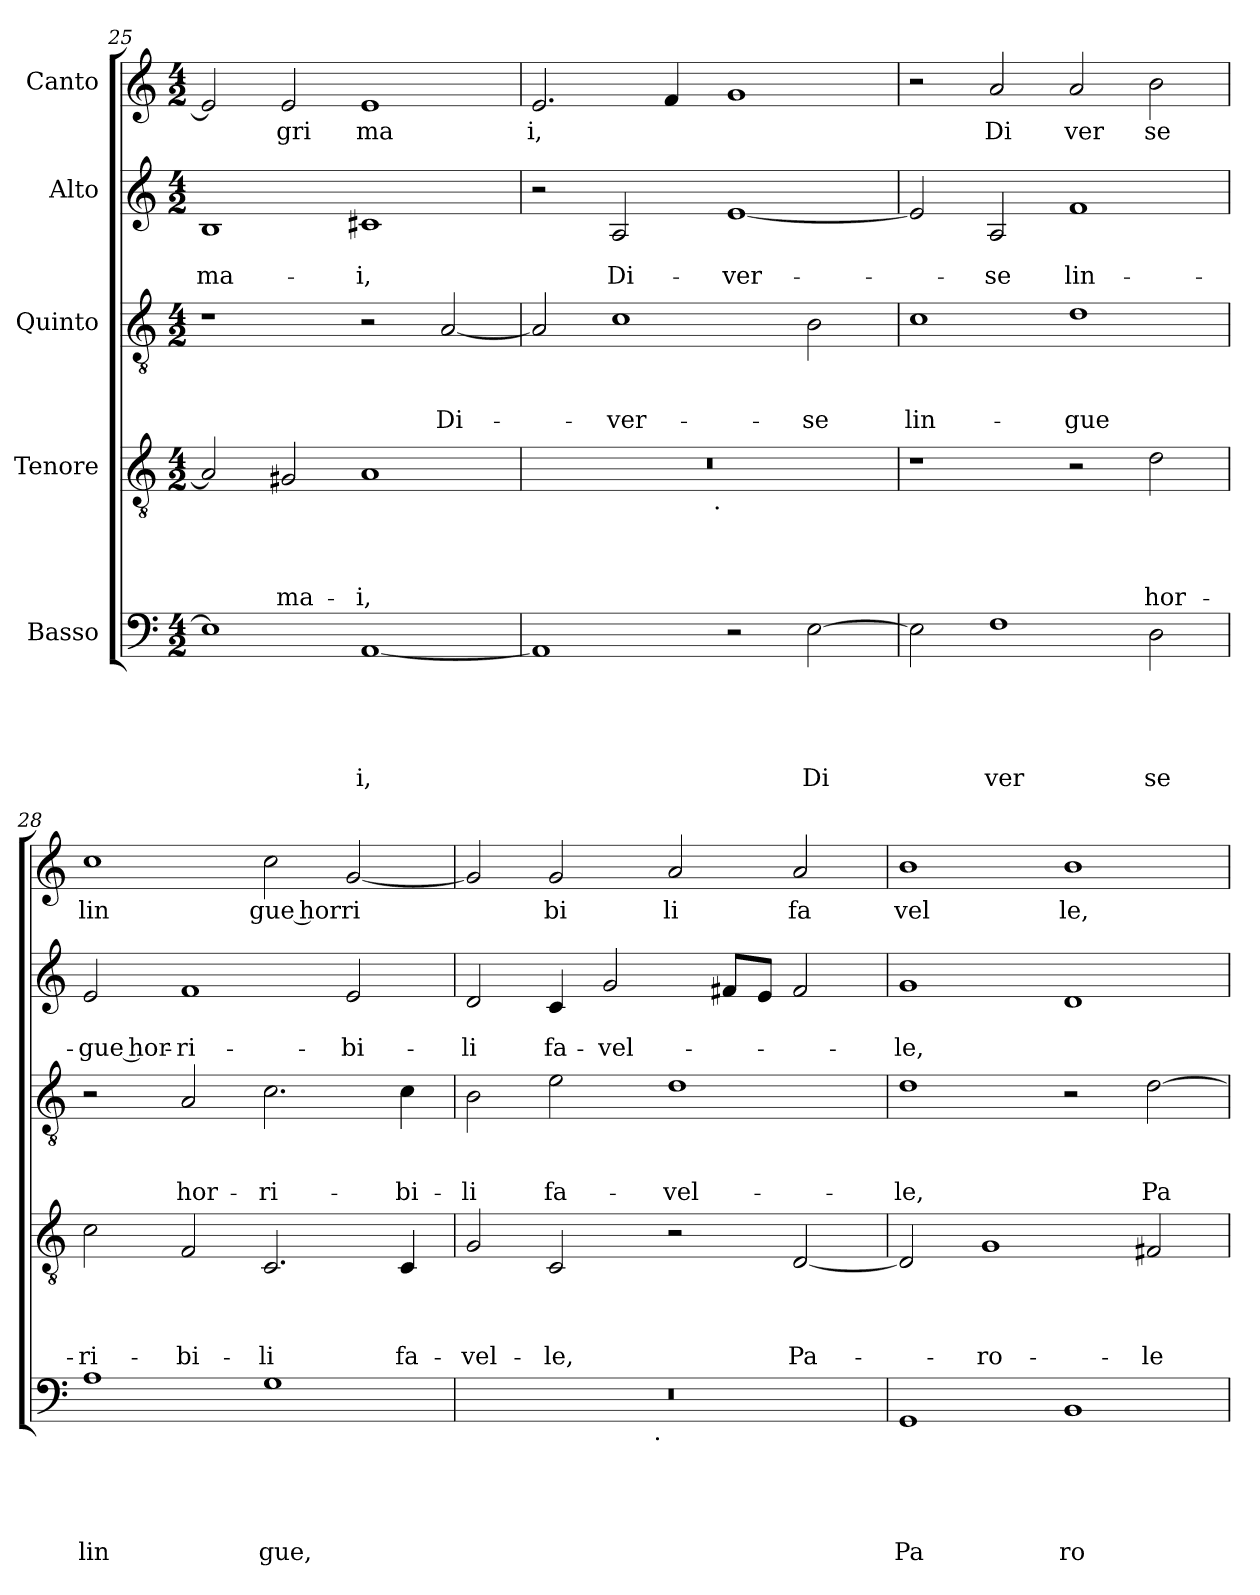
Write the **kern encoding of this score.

**kern	**text	**text	**text	**text	**text	**kern	**text	**text	**text	**text	**kern	**text	**text	**text	**kern	**text	**text	**kern	**text
*part5	*part5	*part5	*part5	*part5	*part5	*part4	*part4	*part4	*part4	*part4	*part3	*part3	*part3	*part3	*part2	*part2	*part2	*part1	*part1
*staff5	*staff5	*staff5	*staff5	*staff5	*staff5	*staff4	*staff4	*staff4	*staff4	*staff4	*staff3	*staff3	*staff3	*staff3	*staff2	*staff2	*staff2	*staff1	*staff1
*I"Basso	*	*	*	*	*	*I"Tenore	*	*	*	*	*I"Quinto	*	*	*	*I"Alto	*	*	*I"Canto	*
*clefF4	*	*	*	*	*	*clefGv2	*	*	*	*	*clefGv2	*	*	*	*clefG2	*	*	*clefG2	*
*k[]	*	*	*	*	*	*k[]	*	*	*	*	*k[]	*	*	*	*k[]	*	*	*k[]	*
*C:	*	*	*	*	*	*C:	*	*	*	*	*C:	*	*	*	*C:	*	*	*C:	*
*M4/2	*	*	*	*	*	*M4/2	*	*	*	*	*M4/2	*	*	*	*M4/2	*	*	*M4/2	*
=25	=25	=25	=25	=25	=25	=25	=25	=25	=25	=25	=25	=25	=25	=25	=25	=25	=25	=25	=25
!	!	!	!	!	!	!	!	!	!	!	!	!	!	!	!	!	!LO:LY:b	!	!
1E]	.	.	.	.	.	2A/]	.	.	.	.	1r	.	.	.	1B	.	-ma-	2e/]	.
!	!	!	!	!	!	!	!	!	!	!LO:LY:b	!	!	!	!	!	!	!	!	!LO:LY:b
.	.	.	.	.	.	2G#X/	.	.	.	-ma-	.	.	.	.	.	.	.	2e/	gri
!	!	!	!	!	!LO:LY:b:rj	!	!	!	!	!LO:LY:b	!	!	!	!	!	!	!LO:LY:b	!	!LO:LY:b
[<1AA	.	.	.	.	i,	1A	.	.	.	-i,	2r	.	.	.	1c#X	.	-i,	1e	ma
!	!	!	!	!	!	!	!	!	!	!	!	!	!	!LO:LY:b	!	!	!	!	!
.	.	.	.	.	.	.	.	.	.	.	[<2A/	.	.	Di-	.	.	.	.	.
=26	=26	=26	=26	=26	=26	=26	=26	=26	=26	=26	=26	=26	=26	=26	=26	=26	=26	=26	=26
!	!	!	!	!	!	!	!	!	!	!	!	!	!	!	!	!	!	!	!LO:LY:b
*	*	*	*	*	*	*^	*	*	*	*	*	*	*	*	*	*	*	*	*
1AA]	.	.	.	.	.	0r	2ryy	.	.	.	.	2A/]	.	.	.	2r	.	.	2.e/	i,
!	!	!	!	!	!	!	!	!	!	!	!	!	!	!	!LO:LY:b	!	!	!LO:LY:b	!	!
.	.	.	.	.	.	.	4...ryy	.	.	.	.	1c	.	.	-ver-	2A/	.	Di-	.	.
.	.	.	.	.	.	.	.	.	.	.	.	.	.	.	.	.	.	.	4f/	.
!	!	!	!	!	!	!	!LO:TX:b:t=.	!	!	!	!	!	!	!	!	!	!	!	!	!
.	.	.	.	.	.	.	1ryy	.	.	.	.	.	.	.	.	.	.	.	.	.
!	!	!	!	!	!	!	!	!	!	!	!	!	!	!	!	!	!	!LO:LY:b	!	!
2r	.	.	.	.	.	.	.	.	.	.	.	.	.	.	.	[<1e	.	-ver-	1g	.
!	!	!	!	!	!LO:LY:b	!	!	!	!	!	!	!	!	!	!LO:LY:b	!	!	!	!	!
[>2E\	.	.	.	.	Di	.	.	.	.	.	.	2B\	.	.	-se	.	.	.	.	.
.	.	.	.	.	.	.	32ryy	.	.	.	.	.	.	.	.	.	.	.	.	.
=27	=27	=27	=27	=27	=27	=27	=27	=27	=27	=27	=27	=27	=27	=27	=27	=27	=27	=27	=27	=27
!	!	!	!	!	!	!	!	!	!	!	!	!	!	!	!LO:LY:b	!	!	!	!	!
*	*	*	*	*	*	*v	*v	*	*	*	*	*	*	*	*	*	*	*	*	*
2E\]	.	.	.	.	.	1r	.	.	.	.	1c	.	.	lin-	2e/]	.	.	2r	.
!	!	!	!	!	!LO:LY:b	!	!	!	!	!	!	!	!	!	!	!	!LO:LY:b	!	!LO:LY:b
1F	.	.	.	.	ver	.	.	.	.	.	.	.	.	.	2A/	.	-se	2a/	Di
!	!	!	!	!	!	!	!	!	!	!	!	!	!	!LO:LY:b	!	!	!LO:LY:b	!	!LO:LY:b
.	.	.	.	.	.	2r	.	.	.	.	1d	.	.	-gue	1f	.	lin-	2a/	ver
!	!	!	!	!	!LO:LY:b	!	!	!	!	!LO:LY:b	!	!	!	!	!	!	!	!	!LO:LY:b
2D\	.	.	.	.	se	2d\	.	.	.	hor-	.	.	.	.	.	.	.	2b\	se
=28	=28	=28	=28	=28	=28	=28	=28	=28	=28	=28	=28	=28	=28	=28	=28	=28	=28	=28	=28
!	!	!	!	!	!LO:LY:b	!	!	!	!	!LO:LY:b	!	!	!	!	!	!	!LO:LY:b:rj	!	!LO:LY:b
1A	.	.	.	.	lin	2c\	.	.	.	-ri-	2r	.	.	.	2e/	.	-gue hor-	1cc	lin
!	!	!	!	!	!	!	!	!	!	!LO:LY:b	!	!	!	!LO:LY:b	!	!	!LO:LY:b	!	!
.	.	.	.	.	.	2F/	.	.	.	-bi-	2A/	.	.	hor-	1f	.	-ri-	.	.
!	!	!	!	!	!LO:LY:b	!	!	!	!	!LO:LY:b	!	!	!	!LO:LY:b	!	!	!	!	!LO:LY:b:rj
1G	.	.	.	.	gue,	2.C/	.	.	.	-li	2.c\	.	.	-ri-	.	.	.	2cc\	gue hor
!	!	!	!	!	!	!	!	!	!	!	!	!	!	!	!	!	!LO:LY:b	!	!LO:LY:b
.	.	.	.	.	.	.	.	.	.	.	.	.	.	.	2e/	.	-bi-	[<2g/	ri
!	!	!	!	!	!	!	!	!	!	!LO:LY:b	!	!	!	!LO:LY:b	!	!	!	!	!
.	.	.	.	.	.	4C/	.	.	.	fa-	4c\	.	.	-bi-	.	.	.	.	.
=29	=29	=29	=29	=29	=29	=29	=29	=29	=29	=29	=29	=29	=29	=29	=29	=29	=29	=29	=29
!	!	!	!	!	!	!	!	!	!	!LO:LY:b	!	!	!	!LO:LY:b	!	!	!LO:LY:b	!	!
*^	*	*	*	*	*	*	*	*	*	*	*	*	*	*	*	*	*	*	*
0r	2ryy	.	.	.	.	.	2G/	.	.	.	-vel-	2B\	.	.	-li	2d/	.	-li	2g/]	.
!	!	!	!	!	!	!	!	!	!	!	!LO:LY:b	!	!	!	!LO:LY:b	!	!	!LO:LY:b	!	!LO:LY:b
.	4...ryy	.	.	.	.	.	2C/	.	.	.	-le,	2e\	.	.	fa-	4c/	.	fa-	2g/	bi
!	!	!	!	!	!	!	!	!	!	!	!	!	!	!	!	!	!	!LO:LY:b	!	!
.	.	.	.	.	.	.	.	.	.	.	.	.	.	.	.	2g/	.	-vel-	.	.
!	!LO:TX:b:t=.	!	!	!	!	!	!	!	!	!	!	!	!	!	!	!	!	!	!	!
.	1ryy	.	.	.	.	.	.	.	.	.	.	.	.	.	.	.	.	.	.	.
!	!	!	!	!	!	!	!	!	!	!	!	!	!	!	!LO:LY:b	!	!	!	!	!LO:LY:b
.	.	.	.	.	.	.	2r	.	.	.	.	1d	.	.	-vel-	.	.	.	2a/	li
.	.	.	.	.	.	.	.	.	.	.	.	.	.	.	.	8f#X/L	.	.	.	.
.	.	.	.	.	.	.	.	.	.	.	.	.	.	.	.	8e/J	.	.	.	.
!	!	!	!	!	!	!	!	!	!	!	!LO:LY:b	!	!	!	!	!	!	!	!	!LO:LY:b
.	.	.	.	.	.	.	[<2D/	.	.	.	Pa-	.	.	.	.	2f#/	.	.	2a/	fa
.	32ryy	.	.	.	.	.	.	.	.	.	.	.	.	.	.	.	.	.	.	.
!!LO:LB:g=z
=30	=30	=30	=30	=30	=30	=30	=30	=30	=30	=30	=30	=30	=30	=30	=30	=30	=30	=30	=30	=30
!	!	!	!	!	!	!LO:LY:b	!	!	!	!	!	!	!	!	!LO:LY:b	!	!	!LO:LY:b	!	!LO:LY:b
*v	*v	*	*	*	*	*	*	*	*	*	*	*	*	*	*	*	*	*	*	*
1GG	.	.	.	.	Pa	2D/]	.	.	.	.	1d	.	.	-le,	1g	.	-le,	1b	vel
!	!	!	!	!	!	!	!	!	!	!LO:LY:b	!	!	!	!	!	!	!	!	!
.	.	.	.	.	.	1G	.	.	.	-ro-	.	.	.	.	.	.	.	.	.
!	!	!	!	!	!LO:LY:b	!	!	!	!	!	!	!	!	!	!	!	!	!	!LO:LY:b
1BB	.	.	.	.	ro	.	.	.	.	.	2r	.	.	.	1d	.	.	1b	le,
!	!	!	!	!	!	!	!	!	!	!LO:LY:b	!	!	!	!LO:LY:b	!	!	!	!	!
.	.	.	.	.	.	2F#X/	.	.	.	-le	[>2d\	.	.	Pa-	.	.	.	.	.
=	=	=	=	=	=	=	=	=	=	=	=	=	=	=	=	=	=	=	=
*-	*-	*-	*-	*-	*-	*-	*-	*-	*-	*-	*-	*-	*-	*-	*-	*-	*-	*-	*-
